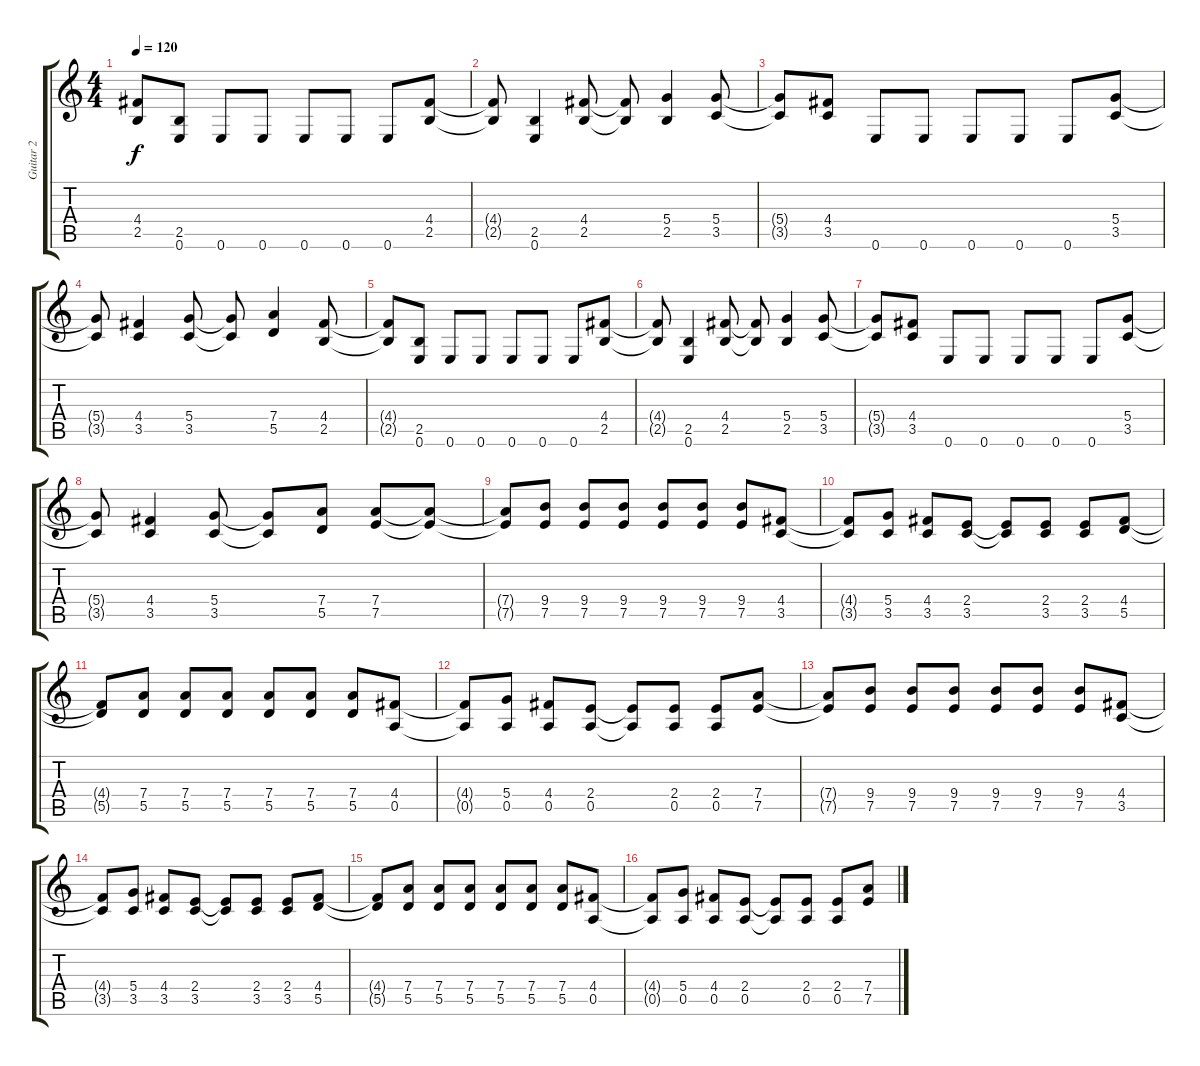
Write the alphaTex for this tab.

\track ("Guitar 2" "Guitar 2") {instrument electricguitarclean}
\staff {score tabs}
\tuning (E4 B3 G3 D3 A2 E2) {hide}
\ts (4 4)
\tempo 120
\clef g2
\ks c
(4.4{t} 2.5{t}).8{dy f} (2.5 0.6).8 0.6.8 0.6.8 0.6.8 0.6.8 0.6.8 (4.4 2.5).8 |
(4.4{t} 2.5{t}).8 (2.5 0.6).4 (4.4 2.5).8 (4.4{t} 2.5{t}).8 (5.4 2.5).4 (5.4 3.5).8 |
(5.4{t} 3.5{t}).8 (4.4 3.5).8 0.6.8 0.6.8 0.6.8 0.6.8 0.6.8 (5.4 3.5).8 |
(5.4{t} 3.5{t}).8 (4.4 3.5).4 (5.4 3.5).8 (5.4{t} 3.5{t}).8 (7.4 5.5).4 (4.4 2.5).8 |
(4.4{t} 2.5{t}).8 (2.5 0.6).8 0.6.8 0.6.8 0.6.8 0.6.8 0.6.8 (4.4 2.5).8 |
(4.4{t} 2.5{t}).8 (2.5 0.6).4 (4.4 2.5).8 (4.4{t} 2.5{t}).8 (5.4 2.5).4 (5.4 3.5).8 |
(5.4{t} 3.5{t}).8 (4.4 3.5).8 0.6.8 0.6.8 0.6.8 0.6.8 0.6.8 (5.4 3.5).8 |
(5.4{t} 3.5{t}).8 (4.4 3.5).4 (5.4 3.5).8 (5.4{t} 3.5{t}).8 (7.4 5.5).8 (7.4 7.5).8 (7.4{t} 7.5{t}).8 |
(7.4{t} 7.5{t}).8 (9.4 7.5).8 (9.4 7.5).8 (9.4 7.5).8 (9.4 7.5).8 (9.4 7.5).8 (9.4 7.5).8 (4.4 3.5).8 |
(4.4{t} 3.5{t}).8 (5.4 3.5).8 (4.4 3.5).8 (2.4 3.5).8 (2.4{t} 3.5{t}).8 (2.4 3.5).8 (2.4 3.5).8 (4.4 5.5).8 |
(4.4{t} 5.5{t}).8 (7.4 5.5).8 (7.4 5.5).8 (7.4 5.5).8 (7.4 5.5).8 (7.4 5.5).8 (7.4 5.5).8 (4.4 0.5).8 |
(4.4{t} 0.5{t}).8 (5.4 0.5).8 (4.4 0.5).8 (2.4 0.5).8 (2.4{t} 0.5{t}).8 (2.4 0.5).8 (2.4 0.5).8 (7.4 7.5).8 |
(7.4{t} 7.5{t}).8 (9.4 7.5).8 (9.4 7.5).8 (9.4 7.5).8 (9.4 7.5).8 (9.4 7.5).8 (9.4 7.5).8 (4.4 3.5).8 |
(4.4{t} 3.5{t}).8 (5.4 3.5).8 (4.4 3.5).8 (2.4 3.5).8 (2.4{t} 3.5{t}).8 (2.4 3.5).8 (2.4 3.5).8 (4.4 5.5).8 |
(4.4{t} 5.5{t}).8 (7.4 5.5).8 (7.4 5.5).8 (7.4 5.5).8 (7.4 5.5).8 (7.4 5.5).8 (7.4 5.5).8 (4.4 0.5).8 |
(4.4{t} 0.5{t}).8 (5.4 0.5).8 (4.4 0.5).8 (2.4 0.5).8 (2.4{t} 0.5{t}).8 (2.4 0.5).8 (2.4 0.5).8 (7.4 7.5).8
